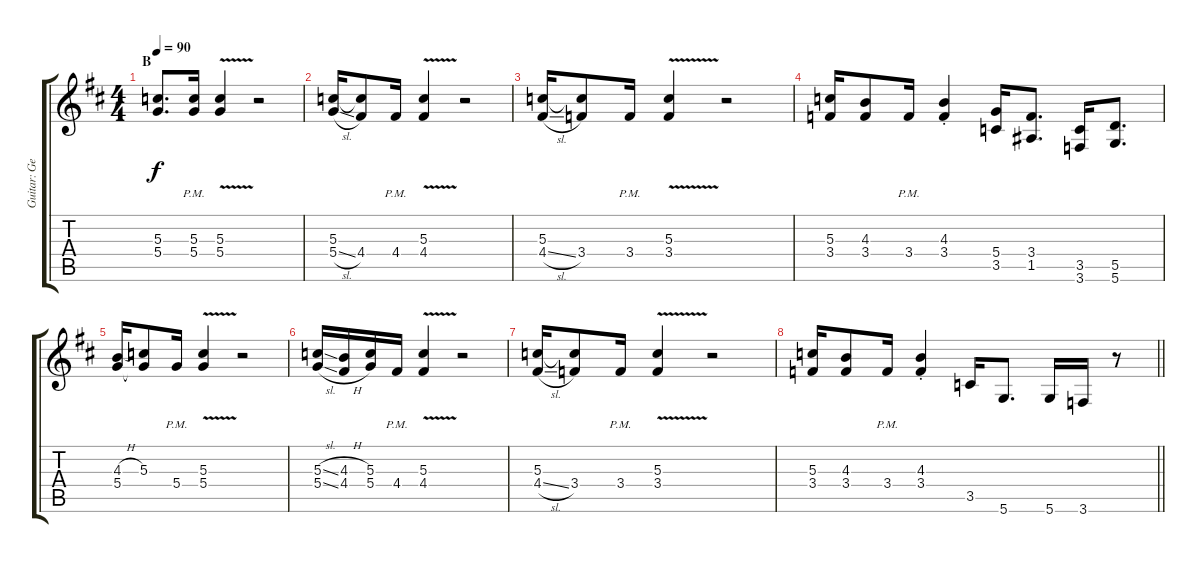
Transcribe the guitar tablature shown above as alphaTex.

\track ("Guitar: George" "Guitar: Ge") {instrument distortionguitar}
\staff {score tabs}
\tuning (E4 B3 G3 D3 A2 D2) {hide}
\ts (4 4)
\section ("" "B")
\tempo 90
\clef g2
\ks d
(5.3 5.4).8{d dy f} (5.3{pm} 5.4{pm}).16 (5.3{v} 5.4{v}).4 r.2 |
(5.3 5.4{sl}).16 (5.3{t} 4.4).8 4.4{pm}.16 (5.3{v} 4.4{v}).4 r.2 |
(5.3 4.4{sl}).16 (5.3{t} 3.4).8 3.4{pm}.16 (5.3{v} 3.4{v}).4 r.2 |
(5.3 3.4).16 (4.3 3.4).8 3.4{pm}.16 (4.3{st} 3.4{st}).4 (5.4 3.5).16 (3.4 1.5).8{d} (3.5 3.6).16 (5.5 5.6).8{d} |
(4.3{h} 5.4).16 (5.3 5.4{t}).8 5.4{pm}.16 (5.3{v} 5.4{v}).4 r.2 |
(5.3{sl} 5.4{sl}).16 (4.3{h} 4.4{h}).16 (5.3 5.4).16 4.4{pm}.16 (5.3{v} 4.4{v}).4 r.2 |
(5.3 4.4{sl}).16 (5.3{t} 3.4).8 3.4{pm}.16 (5.3{v} 3.4{v}).4 r.2 |
\barLineRight lightlight
(5.3 3.4).16 (4.3 3.4).8 3.4{pm}.16 (4.3{st} 3.4{st}).4 3.5.16 5.6.8{d} 5.6.16 3.6.16 r.8
